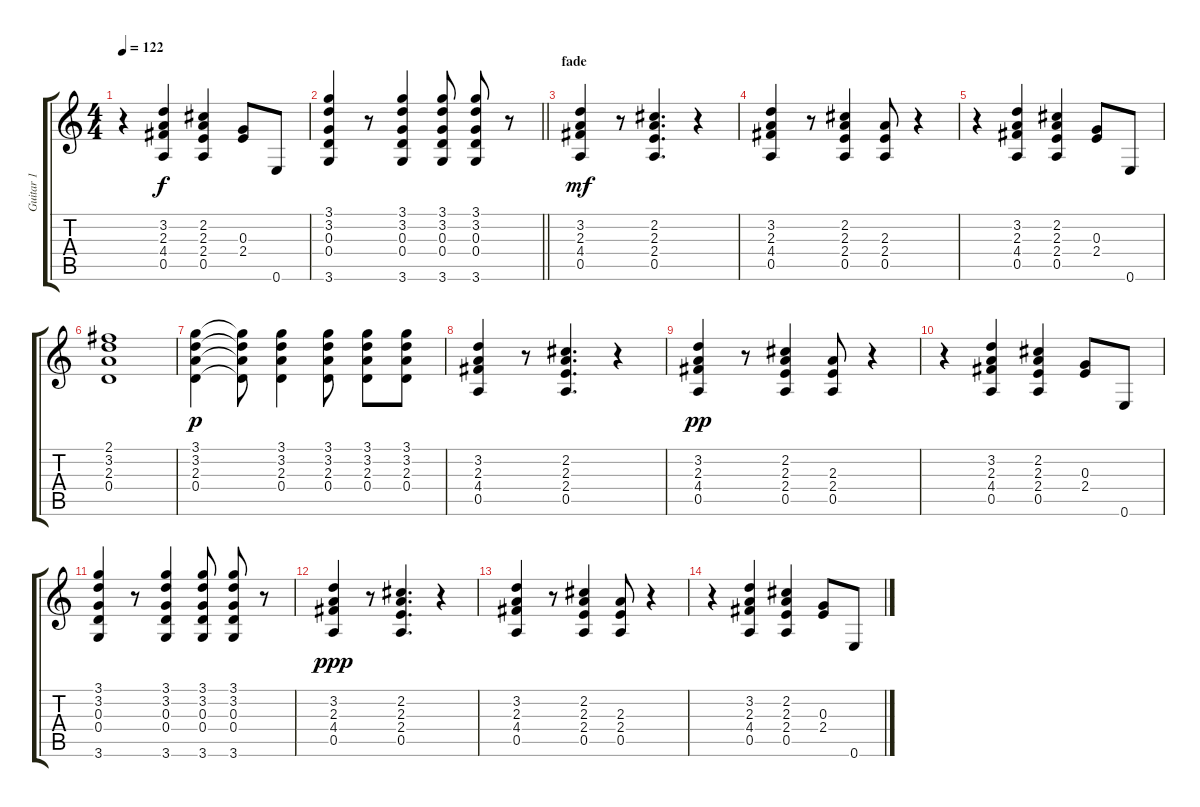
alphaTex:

\track ("Guitar 1" "Guitar 1") {instrument overdrivenguitar}
\staff {score tabs}
\tuning (E4 B3 G3 D3 A2 E2) {hide}
\ts (4 4)
\tempo 122
\clef g2
\ks c
r.4{dy f} (3.2 2.3 4.4 0.5).4 (2.2 2.3 2.4 0.5).4 (0.3 2.4).8 0.6.8 |
\barLineRight lightlight
(3.1 3.2 0.3 0.4 3.6).4 r.8 (3.1 3.2 0.3 0.4 3.6).4 (3.1 3.2 0.3 0.4 3.6).8 (3.1 3.2 0.3 0.4 3.6).8 r.8 |
\section ("" "fade")
(3.2 2.3 4.4 0.5).4{dy mf} r.8 (2.2 2.3 2.4 0.5).4{d} r.4 |
(3.2 2.3 4.4 0.5).4 r.8 (2.2 2.3 2.4 0.5).4 (2.3 2.4 0.5).8 r.4 |
r.4 (3.2 2.3 4.4 0.5).4 (2.2 2.3 2.4 0.5).4 (0.3 2.4).8 0.6.8 |
(2.1 3.2 2.3 0.4).1 |
(3.1 3.2 2.3 0.4).4{dy p} (3.1{t} 3.2{t} 2.3{t} 0.4{t}).8 (3.1 3.2 2.3 0.4).4 (3.1 3.2 2.3 0.4).8 (3.1 3.2 2.3 0.4).8 (3.1 3.2 2.3 0.4).8 |
(3.2 2.3 4.4 0.5).4 r.8 (2.2 2.3 2.4 0.5).4{d} r.4 |
(3.2 2.3 4.4 0.5).4{dy pp} r.8 (2.2 2.3 2.4 0.5).4 (2.3 2.4 0.5).8 r.4 |
r.4 (3.2 2.3 4.4 0.5).4 (2.2 2.3 2.4 0.5).4 (0.3 2.4).8 0.6.8 |
(3.1 3.2 0.3 0.4 3.6).4 r.8 (3.1 3.2 0.3 0.4 3.6).4 (3.1 3.2 0.3 0.4 3.6).8 (3.1 3.2 0.3 0.4 3.6).8 r.8 |
(3.2 2.3 4.4 0.5).4{dy ppp} r.8 (2.2 2.3 2.4 0.5).4{d} r.4 |
(3.2 2.3 4.4 0.5).4 r.8 (2.2 2.3 2.4 0.5).4 (2.3 2.4 0.5).8 r.4 |
r.4 (3.2 2.3 4.4 0.5).4 (2.2 2.3 2.4 0.5).4 (0.3 2.4).8 0.6.8
